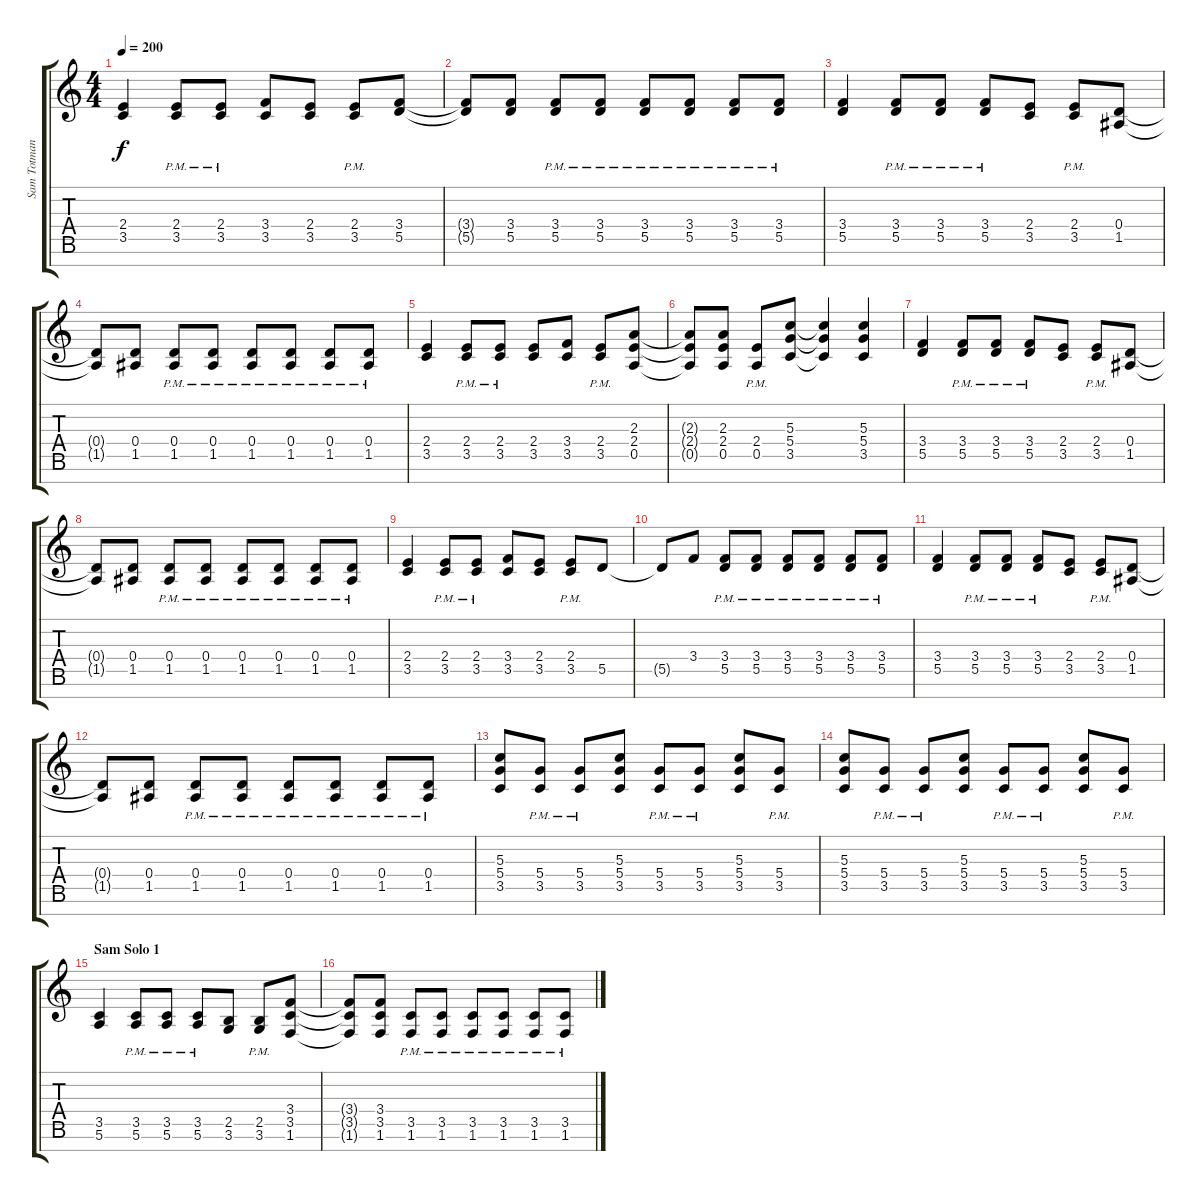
\track ("Sam Totman | Rhythm" "Sam Totman") {instrument overdrivenguitar}
\staff {score tabs}
\tuning (E4 B3 G3 D3 A2 E2 B1) {hide}
\ts (4 4)
\tempo 200
\clef g2
\ks c
(2.4 3.5).4{dy f} (2.4{pm} 3.5{pm}).8 (2.4{pm} 3.5{pm}).8 (3.4 3.5).8 (2.4 3.5).8 (2.4{pm} 3.5{pm}).8 (3.4 5.5).8 |
(3.4{t} 5.5{t}).8 (3.4 5.5).8 (3.4{pm} 5.5{pm}).8 (3.4{pm} 5.5{pm}).8 (3.4{pm} 5.5{pm}).8 (3.4{pm} 5.5{pm}).8 (3.4{pm} 5.5{pm}).8 (3.4{pm} 5.5{pm}).8 |
(3.4 5.5).4 (3.4{pm} 5.5{pm}).8 (3.4{pm} 5.5{pm}).8 (3.4{pm} 5.5{pm}).8 (2.4 3.5).8 (2.4{pm} 3.5{pm}).8 (0.4 1.5).8 |
(0.4{t} 1.5{t}).8 (0.4 1.5).8 (0.4{pm} 1.5{pm}).8 (0.4{pm} 1.5{pm}).8 (0.4{pm} 1.5{pm}).8 (0.4{pm} 1.5{pm}).8 (0.4{pm} 1.5{pm}).8 (0.4{pm} 1.5{pm}).8 |
(2.4 3.5).4 (2.4{pm} 3.5{pm}).8 (2.4{pm} 3.5{pm}).8 (2.4 3.5).8 (3.4 3.5).8 (2.4{pm} 3.5{pm}).8 (2.3 2.4 0.5).8 |
(2.3{t} 2.4{t} 0.5{t}).8 (2.3 2.4 0.5).8 (2.4{pm} 0.5{pm}).8 (5.3 5.4 3.5).8 (5.3{t} 5.4{t} 3.5{t}).4 (5.3 5.4 3.5).4 |
(3.4 5.5).4 (3.4{pm} 5.5{pm}).8 (3.4{pm} 5.5{pm}).8 (3.4{pm} 5.5{pm}).8 (2.4 3.5).8 (2.4{pm} 3.5{pm}).8 (0.4 1.5).8 |
(0.4{t} 1.5{t}).8 (0.4 1.5).8 (0.4{pm} 1.5{pm}).8 (0.4{pm} 1.5{pm}).8 (0.4{pm} 1.5{pm}).8 (0.4{pm} 1.5{pm}).8 (0.4{pm} 1.5{pm}).8 (0.4{pm} 1.5{pm}).8 |
(2.4 3.5).4 (2.4{pm} 3.5{pm}).8 (2.4{pm} 3.5{pm}).8 (3.4 3.5).8 (2.4 3.5).8 (2.4{pm} 3.5{pm}).8 5.5.8 |
5.5{t}.8 3.4.8 (3.4{pm} 5.5{pm}).8 (3.4{pm} 5.5{pm}).8 (3.4{pm} 5.5{pm}).8 (3.4{pm} 5.5{pm}).8 (3.4{pm} 5.5{pm}).8 (3.4{pm} 5.5{pm}).8 |
(3.4 5.5).4 (3.4{pm} 5.5{pm}).8 (3.4{pm} 5.5{pm}).8 (3.4{pm} 5.5{pm}).8 (2.4 3.5).8 (2.4{pm} 3.5{pm}).8 (0.4 1.5).8 |
(0.4{t} 1.5{t}).8 (0.4 1.5).8 (0.4{pm} 1.5{pm}).8 (0.4{pm} 1.5{pm}).8 (0.4{pm} 1.5{pm}).8 (0.4{pm} 1.5{pm}).8 (0.4{pm} 1.5{pm}).8 (0.4{pm} 1.5{pm}).8 |
(5.3 5.4 3.5).8 (5.4{pm} 3.5{pm}).8 (5.4{pm} 3.5{pm}).8 (5.3 5.4 3.5).8 (5.4{pm} 3.5{pm}).8 (5.4{pm} 3.5{pm}).8 (5.3 5.4 3.5).8 (5.4{pm} 3.5{pm}).8 |
(5.3 5.4 3.5).8 (5.4{pm} 3.5{pm}).8 (5.4{pm} 3.5{pm}).8 (5.3 5.4 3.5).8 (5.4{pm} 3.5{pm}).8 (5.4{pm} 3.5{pm}).8 (5.3 5.4 3.5).8 (5.4{pm} 3.5{pm}).8 |
\section ("" "Sam Solo 1")
(3.5 5.6).4 (3.5{pm} 5.6{pm}).8 (3.5{pm} 5.6{pm}).8 (3.5{pm} 5.6{pm}).8 (2.5 3.6).8 (2.5{pm} 3.6{pm}).8 (3.4 3.5 1.6).8 |
(3.4{t} 3.5{t} 1.6{t}).8 (3.4 3.5 1.6).8 (3.5{pm} 1.6{pm}).8 (3.5{pm} 1.6{pm}).8 (3.5{pm} 1.6{pm}).8 (3.5{pm} 1.6{pm}).8 (3.5{pm} 1.6{pm}).8 (3.5{pm} 1.6{pm}).8
